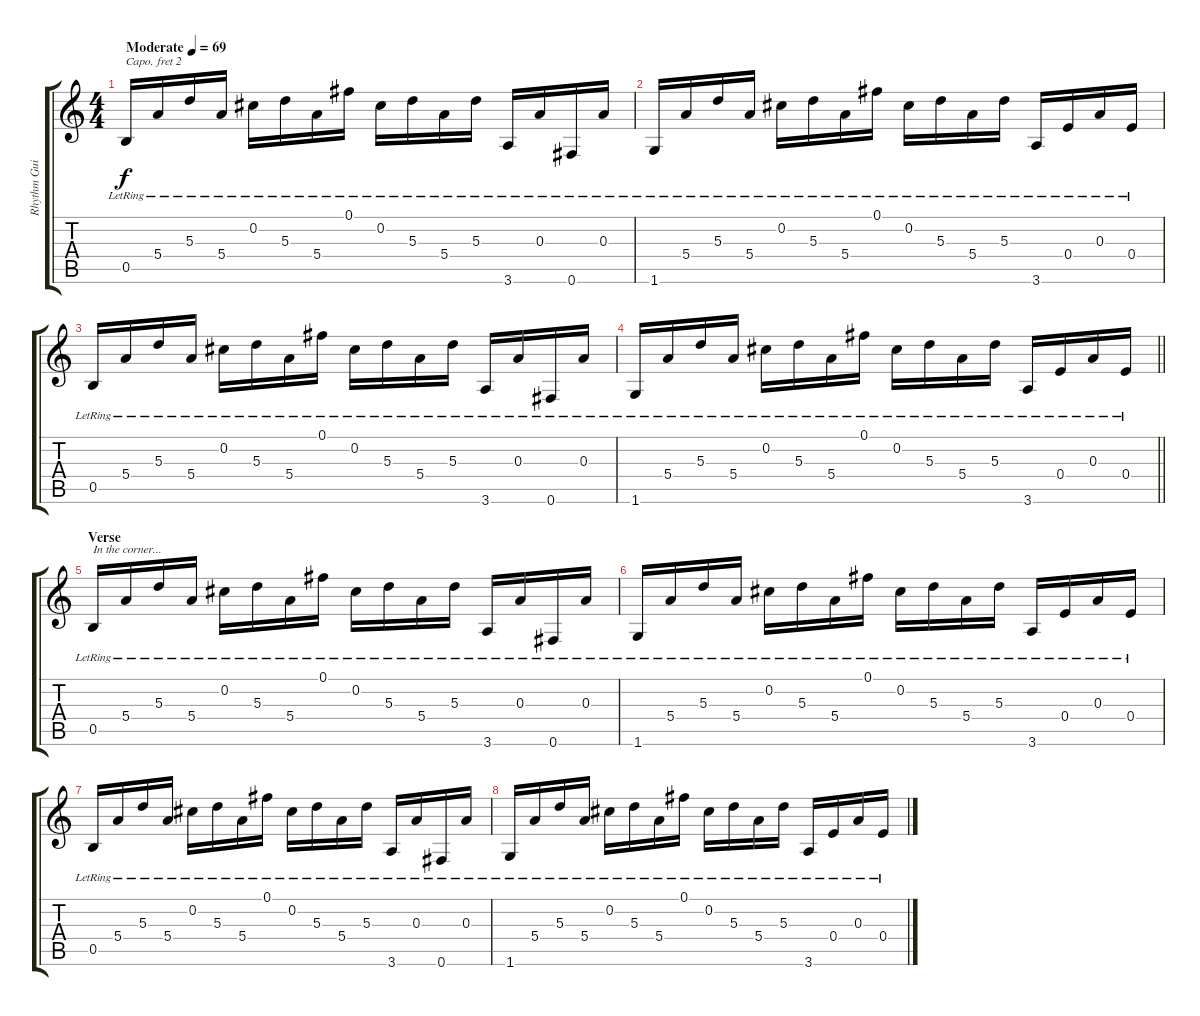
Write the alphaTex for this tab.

\track ("Rhythm Guitar" "Rhythm Gui") {instrument electricguitarjazz}
\staff {score tabs}
\capo 2
\tuning (E4 B3 G3 D3 A2 E2) {hide}
\ts (4 4)
\tempo (69 "Moderate")
\clef g2
\ks c
0.5{lr}.16{dy f instrument electricguitarjazz} 5.4{lr}.16 5.3{lr}.16 5.4{lr}.16 0.2{lr}.16 5.3{lr}.16 5.4{lr}.16 0.1{lr}.16 0.2{lr}.16 5.3{lr}.16 5.4{lr}.16 5.3{lr}.16 3.6{lr}.16 0.3{lr}.16 0.6{lr}.16 0.3{lr}.16 |
1.6{lr}.16 5.4{lr}.16 5.3{lr}.16 5.4{lr}.16 0.2{lr}.16 5.3{lr}.16 5.4{lr}.16 0.1{lr}.16 0.2{lr}.16 5.3{lr}.16 5.4{lr}.16 5.3{lr}.16 3.6{lr}.16 0.4{lr}.16 0.3{lr}.16 0.4{lr}.16 |
0.5{lr}.16 5.4{lr}.16 5.3{lr}.16 5.4{lr}.16 0.2{lr}.16 5.3{lr}.16 5.4{lr}.16 0.1{lr}.16 0.2{lr}.16 5.3{lr}.16 5.4{lr}.16 5.3{lr}.16 3.6{lr}.16 0.3{lr}.16 0.6{lr}.16 0.3{lr}.16 |
\barLineRight lightlight
1.6{lr}.16 5.4{lr}.16 5.3{lr}.16 5.4{lr}.16 0.2{lr}.16 5.3{lr}.16 5.4{lr}.16 0.1{lr}.16 0.2{lr}.16 5.3{lr}.16 5.4{lr}.16 5.3{lr}.16 3.6{lr}.16 0.4{lr}.16 0.3{lr}.16 0.4{lr}.16 |
\section ("" "Verse")
0.5{lr}.16{txt "In the corner..."} 5.4{lr}.16 5.3{lr}.16 5.4{lr}.16 0.2{lr}.16 5.3{lr}.16 5.4{lr}.16 0.1{lr}.16 0.2{lr}.16 5.3{lr}.16 5.4{lr}.16 5.3{lr}.16 3.6{lr}.16 0.3{lr}.16 0.6{lr}.16 0.3{lr}.16 |
1.6{lr}.16 5.4{lr}.16 5.3{lr}.16 5.4{lr}.16 0.2{lr}.16 5.3{lr}.16 5.4{lr}.16 0.1{lr}.16 0.2{lr}.16 5.3{lr}.16 5.4{lr}.16 5.3{lr}.16 3.6{lr}.16 0.4{lr}.16 0.3{lr}.16 0.4{lr}.16 |
0.5{lr}.16 5.4{lr}.16 5.3{lr}.16 5.4{lr}.16 0.2{lr}.16 5.3{lr}.16 5.4{lr}.16 0.1{lr}.16 0.2{lr}.16 5.3{lr}.16 5.4{lr}.16 5.3{lr}.16 3.6{lr}.16 0.3{lr}.16 0.6{lr}.16 0.3{lr}.16 |
1.6{lr}.16 5.4{lr}.16 5.3{lr}.16 5.4{lr}.16 0.2{lr}.16 5.3{lr}.16 5.4{lr}.16 0.1{lr}.16 0.2{lr}.16 5.3{lr}.16 5.4{lr}.16 5.3{lr}.16 3.6{lr}.16 0.4{lr}.16 0.3{lr}.16 0.4{lr}.16
